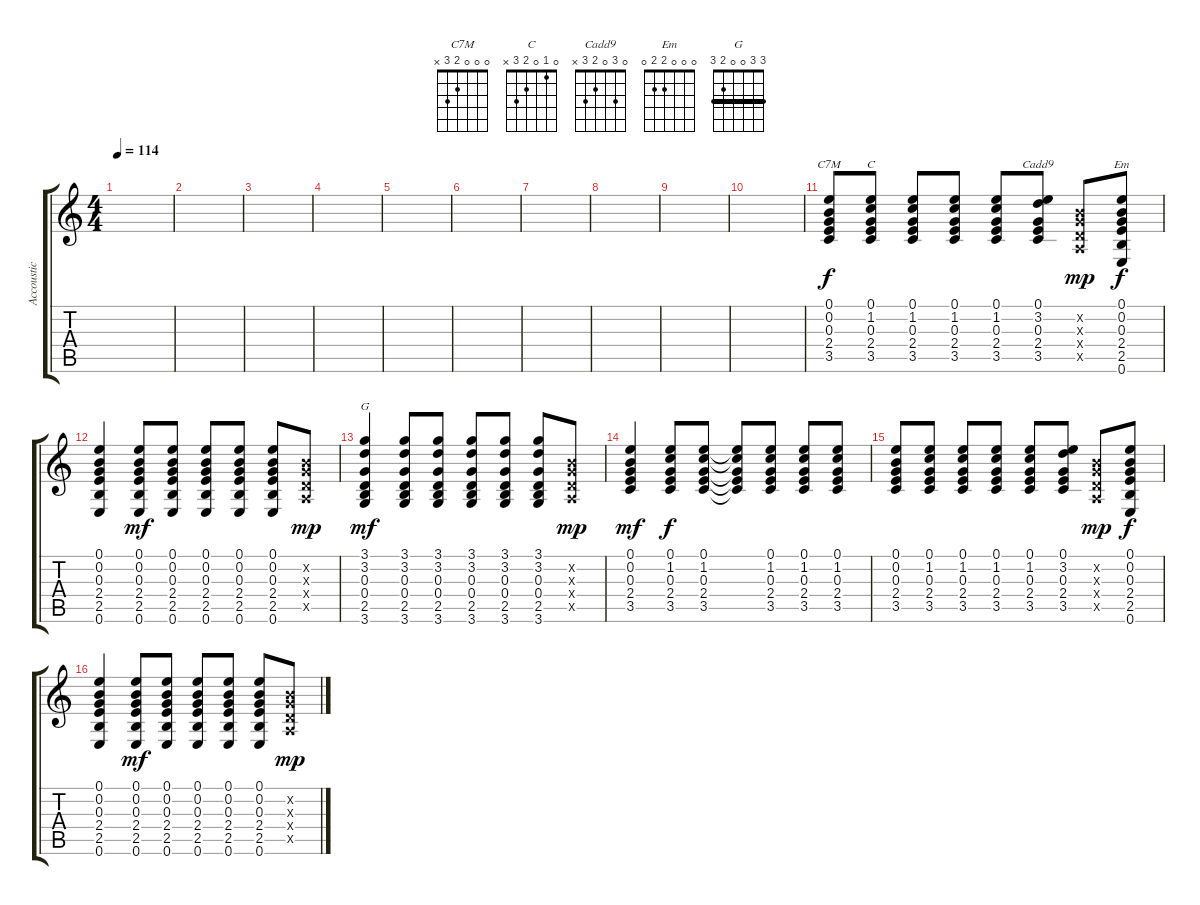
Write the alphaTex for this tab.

\track ("Accoustic Guitar" "Accoustic ") {instrument acousticguitarnylon}
\staff {score tabs}
\tuning (E4 B3 G3 D3 A2 E2) {hide}
\chord ("C7M" 0 0 0 2 3 x)
\chord ("C" 0 1 0 2 3 x)
\chord ("Cadd9" 0 3 0 2 3 x)
\chord ("Em" 0 0 0 2 2 0)
\chord ("G" 3 3 0 0 2 3) {barre 3}
\ts (4 4)
\tempo 114
\clef g2
\ks c
|
|
|
|
|
|
|
|
|
|
(0.1 0.2 0.3 2.4 3.5).8{ch "C7M"} (0.1 1.2 0.3 2.4 3.5).8{ch "C"} (0.1 1.2 0.3 2.4 3.5).8 (0.1 1.2 0.3 2.4 3.5).8 (0.1 1.2 0.3 2.4 3.5).8 (0.1 3.2 0.3 2.4 3.5).8{ch "Cadd9"} (0.2{x} 0.3{x} 0.4{x} 0.5{x}).8{dy mp} (0.1 0.2 0.3 2.4 2.5 0.6).8{ch "Em" dy f} |
(0.1 0.2 0.3 2.4 2.5 0.6).4 (0.1 0.2 0.3 2.4 2.5 0.6).8{dy mf} (0.1 0.2 0.3 2.4 2.5 0.6).8 (0.1 0.2 0.3 2.4 2.5 0.6).8 (0.1 0.2 0.3 2.4 2.5 0.6).8 (0.1 0.2 0.3 2.4 2.5 0.6).8 (0.2{x} 0.3{x} 0.4{x} 0.5{x}).8{dy mp} |
(3.1 3.2 0.3 0.4 2.5 3.6).4{ch "G" dy mf} (3.1 3.2 0.3 0.4 2.5 3.6).8 (3.1 3.2 0.3 0.4 2.5 3.6).8 (3.1 3.2 0.3 0.4 2.5 3.6).8 (3.1 3.2 0.3 0.4 2.5 3.6).8 (3.1 3.2 0.3 0.4 2.5 3.6).8 (0.2{x} 0.3{x} 0.4{x} 0.5{x}).8{dy mp} |
(0.1 0.2 0.3 2.4 3.5).4{dy mf} (0.1 1.2 0.3 2.4 3.5).8{dy f} (0.1 1.2 0.3 2.4 3.5).8 (0.1{t} 1.2{t} 0.3{t} 2.4{t} 3.5{t}).8 (0.1 1.2 0.3 2.4 3.5).8 (0.1 1.2 0.3 2.4 3.5).8 (0.1 1.2 0.3 2.4 3.5).8 |
(0.1 0.2 0.3 2.4 3.5).8 (0.1 1.2 0.3 2.4 3.5).8 (0.1 1.2 0.3 2.4 3.5).8 (0.1 1.2 0.3 2.4 3.5).8 (0.1 1.2 0.3 2.4 3.5).8 (0.1 3.2 0.3 2.4 3.5).8 (0.2{x} 0.3{x} 0.4{x} 0.5{x}).8{dy mp} (0.1 0.2 0.3 2.4 2.5 0.6).8{dy f} |
(0.1 0.2 0.3 2.4 2.5 0.6).4 (0.1 0.2 0.3 2.4 2.5 0.6).8{dy mf} (0.1 0.2 0.3 2.4 2.5 0.6).8 (0.1 0.2 0.3 2.4 2.5 0.6).8 (0.1 0.2 0.3 2.4 2.5 0.6).8 (0.1 0.2 0.3 2.4 2.5 0.6).8 (0.2{x} 0.3{x} 0.4{x} 0.5{x}).8{dy mp}
